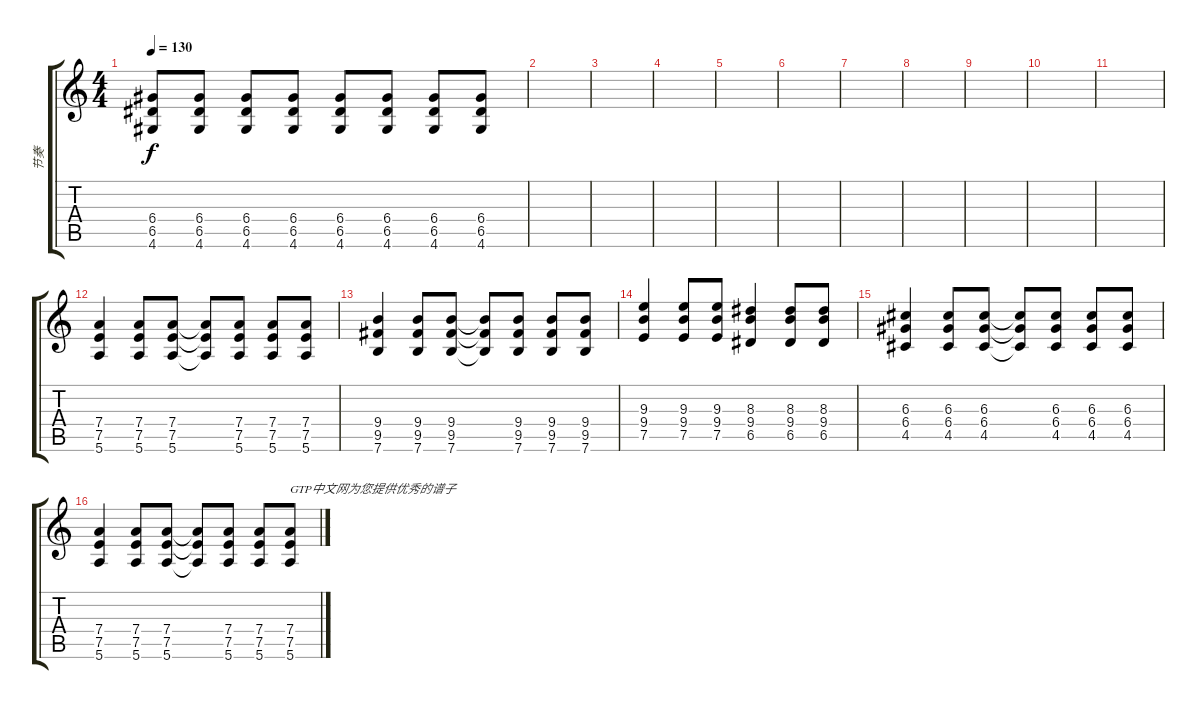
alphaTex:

\track ("节奏" "节奏") {instrument overdrivenguitar}
\staff {score tabs}
\tuning (E4 B3 G3 D3 A2 E2) {hide}
\ts (4 4)
\tempo 130
\clef g2
\ks c
(6.4 6.5 4.6).8{dy f} (6.4 6.5 4.6).8 (6.4 6.5 4.6).8 (6.4 6.5 4.6).8 (6.4 6.5 4.6).8 (6.4 6.5 4.6).8 (6.4 6.5 4.6).8 (6.4 6.5 4.6).8 |
|
|
|
|
|
|
|
|
|
|
(7.4 7.5 5.6).4 (7.4 7.5 5.6).8 (7.4 7.5 5.6).8 (7.4{t} 7.5{t} 5.6{t}).8 (7.4 7.5 5.6).8 (7.4 7.5 5.6).8 (7.4 7.5 5.6).8 |
(9.4 9.5 7.6).4 (9.4 9.5 7.6).8 (9.4 9.5 7.6).8 (9.4{t} 9.5{t} 7.6{t}).8 (9.4 9.5 7.6).8 (9.4 9.5 7.6).8 (9.4 9.5 7.6).8 |
(9.3 9.4 7.5).4 (9.3 9.4 7.5).8 (9.3 9.4 7.5).8 (8.3 9.4 6.5).4 (8.3 9.4 6.5).8 (8.3 9.4 6.5).8 |
(6.3 6.4 4.5).4 (6.3 6.4 4.5).8 (6.3 6.4 4.5).8 (6.3{t} 6.4{t} 4.5{t}).8 (6.3 6.4 4.5).8 (6.3 6.4 4.5).8 (6.3 6.4 4.5).8 |
(7.4 7.5 5.6).4 (7.4 7.5 5.6).8 (7.4 7.5 5.6).8 (7.4{t} 7.5{t} 5.6{t}).8 (7.4 7.5 5.6).8 (7.4 7.5 5.6).8 (7.4 7.5 5.6).8{txt "GTP中文网为您提供优秀的谱子"}
